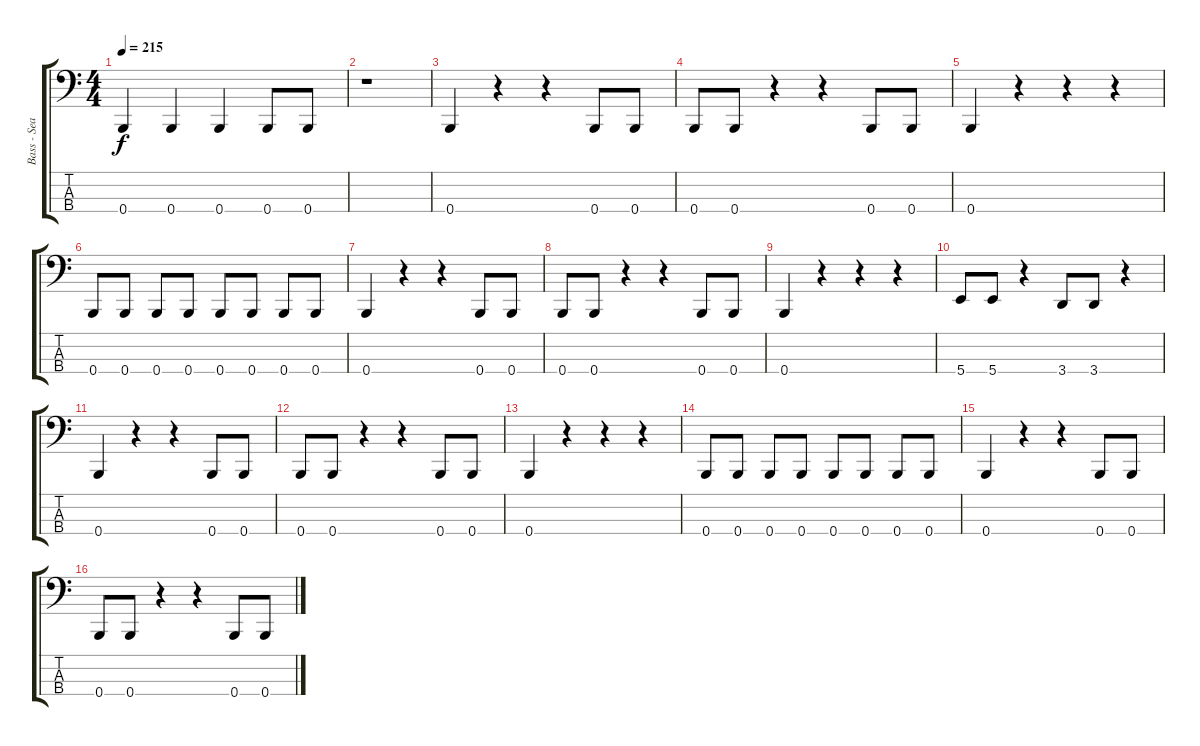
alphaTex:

\track ("Bass - Sean" "Bass - Sea") {instrument electricbasspick}
\staff {score tabs}
\tuning (E2 B1 Gb1 B0) {hide}
\ts (4 4)
\tempo 215
\clef f4
\ks c
0.4.4{dy f} 0.4.4 0.4.4 0.4.8 0.4.8 |
r.1 |
0.4.4 r.4 r.4 0.4.8 0.4.8 |
0.4.8 0.4.8 r.4 r.4 0.4.8 0.4.8 |
0.4.4 r.4 r.4 r.4 |
0.4.8 0.4.8 0.4.8 0.4.8 0.4.8 0.4.8 0.4.8 0.4.8 |
0.4.4 r.4 r.4 0.4.8 0.4.8 |
0.4.8 0.4.8 r.4 r.4 0.4.8 0.4.8 |
0.4.4 r.4 r.4 r.4 |
5.4.8 5.4.8 r.4 3.4.8 3.4.8 r.4 |
0.4.4 r.4 r.4 0.4.8 0.4.8 |
0.4.8 0.4.8 r.4 r.4 0.4.8 0.4.8 |
0.4.4 r.4 r.4 r.4 |
0.4.8 0.4.8 0.4.8 0.4.8 0.4.8 0.4.8 0.4.8 0.4.8 |
0.4.4 r.4 r.4 0.4.8 0.4.8 |
0.4.8 0.4.8 r.4 r.4 0.4.8 0.4.8
